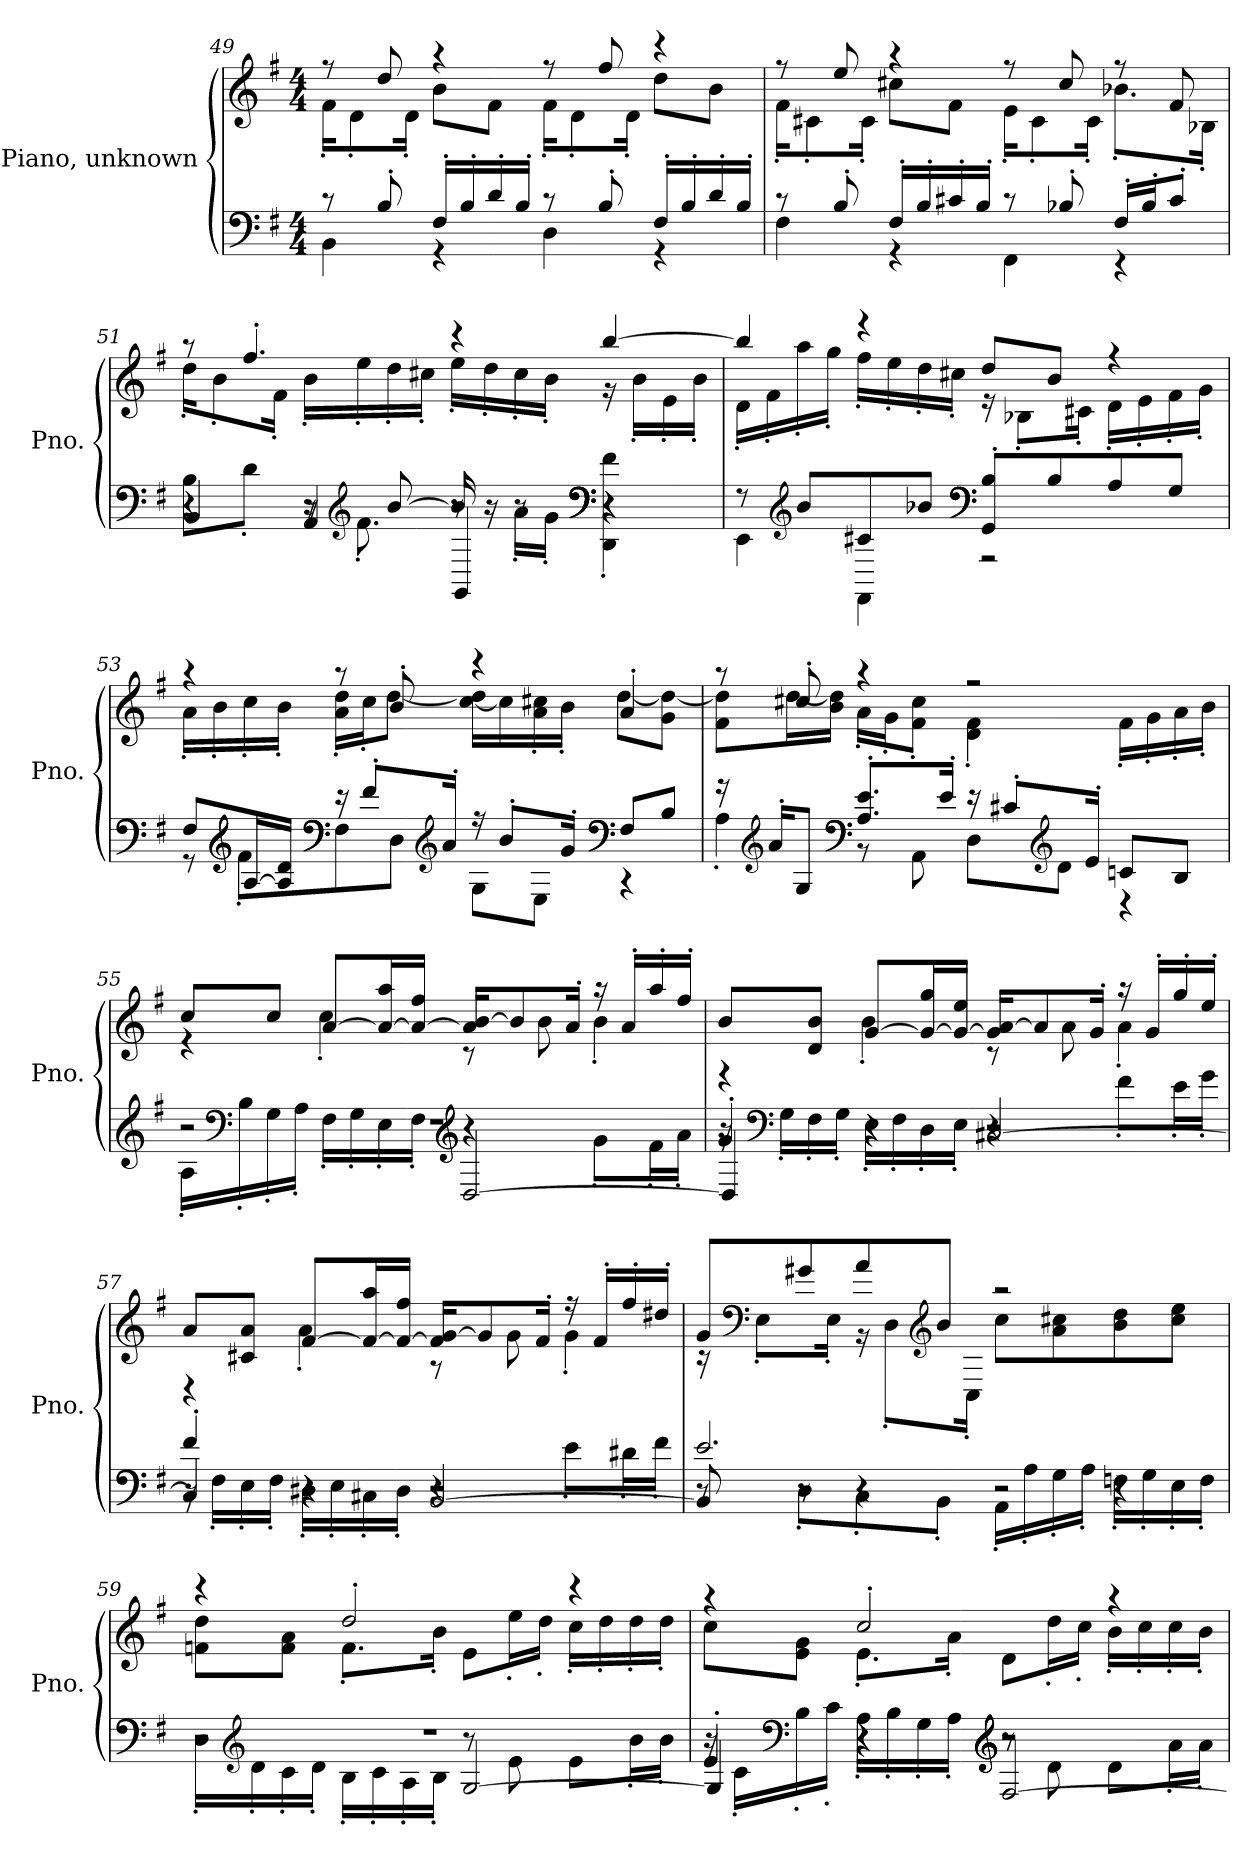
**kern	**kern
*part1	*part1
*staff2	*staff1
*I"Piano, unknown	*
*I'Pno.	*
!!LO:PB:g=z
*clefF4	*clefG2
*k[f#]	*k[f#]
*M4/4	*M4/4
=49	=49
*^	*^
8r	4BB\	8r	16f#'\KL
.	.	.	8d'\
8B'/	.	8dd/	.
.	.	.	16d'\Jk
16F#'/LL	4r	4r	8b\L
16B'/	.	.	.
16d'/	.	.	8f#\J
16B'/JJ	.	.	.
8r	4D\	8r	16f#'\KL
.	.	.	8d'\
8B'/	.	8ff#/	.
.	.	.	16d'\Jk
16F#'/LL	4r	4r	8dd\L
16B'/	.	.	.
16d'/	.	.	8b\J
16B'/JJ	.	.	.
=50	=50	=50	=50
8r	4F#\	8r	16f#'\KL
.	.	.	8c#X'\
8B'/	.	8ee/	.
.	.	.	16c#'\Jk
16F#'/LL	4r	4r	8cc#X\L
16B'/	.	.	.
16c#X'/	.	.	8f#\J
16B'/JJ	.	.	.
8r	4FF#\	8r	16e'\KL
.	.	.	8c#'\
8B-X'/	.	8cc#/	.
.	.	.	16c#'\Jk
16F#'/LL	4r	8r	8.b-X'\L
16B-'/J	.	.	.
8c#'/J	.	8f#/	.
.	.	.	16B-X'\Jk
!!LO:LB:g=z	!!
=51	=51	=51	=51
*	*^	*	*
4r	8B\L	4BB/	8r	16dd'\KL
.	.	.	.	8b'\
.	8d'\J	.	4.ff#'/	.
.	.	.	.	16f#'\Jk
8r	16r	4AA/	.	16b'\LL
*clefG2	*	*	*	*
.	8.f#'\	.	.	16ee'\
[8b/	.	.	.	16dd'\
.	.	.	.	16cc#X'\JJ
16b/]	8r	4GG/	4r	16ee'\LL
16r	.	.	.	16dd'\
8r	16a'\LL	.	.	16cc#'\
.	16g'\JJ	.	.	16b'\JJ
*clefF4	*	*	*	*
4r	4DD\' 4f#\'	4r	[4bb/	16r
.	.	.	.	16b'\LL
.	.	.	.	16e'\
.	.	.	.	16b'\JJ
*	*v	*v	*	*
=52	=52	=52	=52
8r	4EE\	4bb/]	16d'\LL
.	.	.	16f#'\
*clefG2	*	*	*
8b/L	.	.	16aa'\
.	.	.	16gg'\JJ
8c#X/	4FF#\	4r	16ff#'\LL
.	.	.	16ee'\
8b-X/J	.	.	16dd'\
.	.	.	16cc#X'\JJ
*clefF4	*	*	*
8GG/' 8B/'L	2r	8dd/L	16r
.	.	.	8B-X'\L
8B/	.	8b/J	.
.	.	.	16c#X'\Jk
8A/	.	4r	16d'\LL
.	.	.	16e'\
8G/J	.	.	16f#'\
.	.	.	16g'\JJ
!!LO:LB:g=z	!!
=53	=53	=53	=53
8F#/L	8r	4r	16a'\LL
.	.	.	16b'\
*clefG2	*	*	*
[16A/L	8f#'\L	.	16cc'\
16A/] 16d/JJ	.	.	16b'\JJ
*clefF4	*	*	*
16r	8F#\	8r	16a\' 16dd\'LL
8f#'/L	.	.	16cc'\J
.	8D\J	8b'/	[8dd\J
*clefG2	*	*	*
16a'/Jk	.	.	.
16r	8G\L	4r	[16cc\ 16dd\]LL
8b'/L	.	.	16cc\]
.	8E\J	.	16a\' 16cc#X\'
16g'/Jk	.	.	16b'\JJ
*clefF4	*	*	*
8F#/L	4r	4a'/	[8dd\L
8B/J	.	.	8g\ 8dd\_J
!!LO:LB:g=z	!!
=54	=54	=54	=54
16r	4A'\	8r	8f#\ 8dd\]L
*clefG2	*	*	*
16a'/KL	.	.	.
8G/J	.	8cc#X'/	[16dd\L
.	.	.	16b\ 16dd\]JJ
*clefF4	*	*	*
8.A/' 8.e/'L	8r	4r	16a'\LL
.	.	.	16g'\J
.	8AA\	.	8f#\' 8cc#\'J
16e'/Jk	.	.	.
16r	8D\L	2r	4d\' 4f#\'
8c#X'/L	.	.	.
*clefG2	*	*	*
.	8d\J	.	.
16e'/Jk	.	.	.
8cn/L	4r	.	16f#'\LL
.	.	.	16g'\
8B/J	.	.	16a'\
.	.	.	16b'\JJ
=55	=55	=55	=55
*	*^	*	*
1r	16A'\LL	2r	8cc/L	4r
*clefF4	*	*	*	*
.	16B'\	.	.	.
.	16G'\	.	8cc/J	.
.	16A'\JJ	.	.	.
.	16F#'\LL	.	[8a/L	4cc'\
.	16G'\	.	.	.
.	16E'\	.	16a/_ 16aa/L	.
.	16F#'\JJ	.	16a/_ 16ff#/JJ	.
*clefG2	*	*	*	*
.	4r	[2D/	16a/] [16b/KL	8r
.	.	.	8b/]	.
.	.	.	.	8b\
.	.	.	16a'/Jk	.
.	8g'\L	.	16r	4b'\
.	.	.	16a'/LL	.
.	16f#'\L	.	16aa'/	.
.	16a'\JJ	.	16ff#'/JJ	.
!!LO:LB:g=z	!!
=56	=56	=56	=56	=56
4g'/	16r	4D/]	8b/L	4r
*clefF4	*	*	*	*
.	16G'\LL	.	.	.
.	16F#'\	.	8d/ 8b/J	.
.	16G'\JJ	.	.	.
4r	16E'\LL	4r	[8g/L	4b'\
.	16F#'\	.	.	.
.	16D'\	.	16g/_ 16gg/L	.
.	16E'\JJ	.	16g/_ 16ee/JJ	.
2r	4r	[2C#X/	16g/] [16a/KL	8r
.	.	.	8a/]	.
.	.	.	.	8a\
.	.	.	16g'/Jk	.
.	8f#'\L	.	16r	4a'\
.	.	.	16g'/LL	.
.	16e'\L	.	16gg'/	.
.	16g'\JJ	.	16ee'/JJ	.
=57	=57	=57	=57	=57
4f#'/	16r	4C#/]	8a/L	4r
.	16F#'\LL	.	.	.
.	16E'\	.	8c#X/ 8a/J	.
.	16F#'\JJ	.	.	.
4r	16D#X'\LL	4r	[8f#/L	4a'\
.	16E'\	.	.	.
.	16C#X'\	.	16f#/_ 16aa/L	.
.	16D#'\JJ	.	16f#/_ 16ff#/JJ	.
2r	4r	[2BB/	16f#/] [16g/KL	8r
.	.	.	8g/]	.
.	.	.	.	8g\
.	.	.	16f#'/Jk	.
.	8e'\L	.	16r	4g'\
.	.	.	16f#'/LL	.
.	16d#X'\L	.	16ff#'/	.
.	16f#'\JJ	.	16dd#X'/JJ	.
!!LO:LB:g=z	!!
=58	=58	=58	=58	=58
2.e/	8r	8BB/]	8g/L	16r
*	*	*	*clefF4	*
.	.	.	.	8E'\L
.	8D'\L	8r	8g#X/	.
.	.	.	.	16E'\Jk
.	8C'\	4r	8a/	16r
.	.	.	.	8D'\L
*	*	*	*clefG2	*
.	8BB'\J	.	8b/J	.
.	.	.	.	16C'\Jk
.	16AA'\LL	2r	2r	8cc\L
.	16A'\	.	.	.
.	16G'\	.	.	8a\ 8cc#X\
.	16A'\JJ	.	.	.
4r	16Fn'\LL	.	.	8b\ 8dd\
.	16G'\	.	.	.
.	16E'\	.	.	8cc#\ 8ee\J
.	16F'\JJ	.	.	.
=59	=59	=59	=59	=59
1r	16D'\LL	2r	4r	8fn\ 8dd\L
*clefG2	*	*	*	*
.	16d'\	.	.	.
.	16c'\	.	.	8f\ 8a\J
.	16d'\JJ	.	.	.
.	16B'\LL	.	2dd'/	8.f'\L
.	16c'\	.	.	.
.	16A'\	.	.	.
.	16B'\JJ	.	.	16b'\Jk
.	8r	[2G/	.	8e\L
.	8e\	.	.	16ee'\L
.	.	.	.	16dd'\JJ
.	8e\L	.	4r	16cc'\LL
.	.	.	.	16dd'\
.	16b'\L	.	.	16dd'\
.	16b'\JJ	.	.	16dd'\JJ
!!LO:PB:g=z	!!
=60	=60	=60	=60	=60
4e'/	16r	4G/]	4r	8cc\L
.	16c'\LL	.	.	.
*clefF4	*	*	*	*
.	16B'\	.	.	8e\ 8g\J
.	16c'\JJ	.	.	.
4r	16A'\LL	4r	2cc'/	8.e'\L
.	16B'\	.	.	.
.	16G'\	.	.	.
.	16A'\JJ	.	.	16a'\Jk
*clefG2	*	*	*	*
2r	8r	[2F#/	.	8d\L
.	8d\	.	.	16dd'\L
.	.	.	.	16cc'\JJ
.	8d\L	.	4r	16b'\LL
.	.	.	.	16cc'\
.	16a'\L	.	.	16cc'\
.	16a'\JJ	.	.	16b'\JJ
*v	*v	*v	*	*
*	*v	*v
=	=
*-	*-
